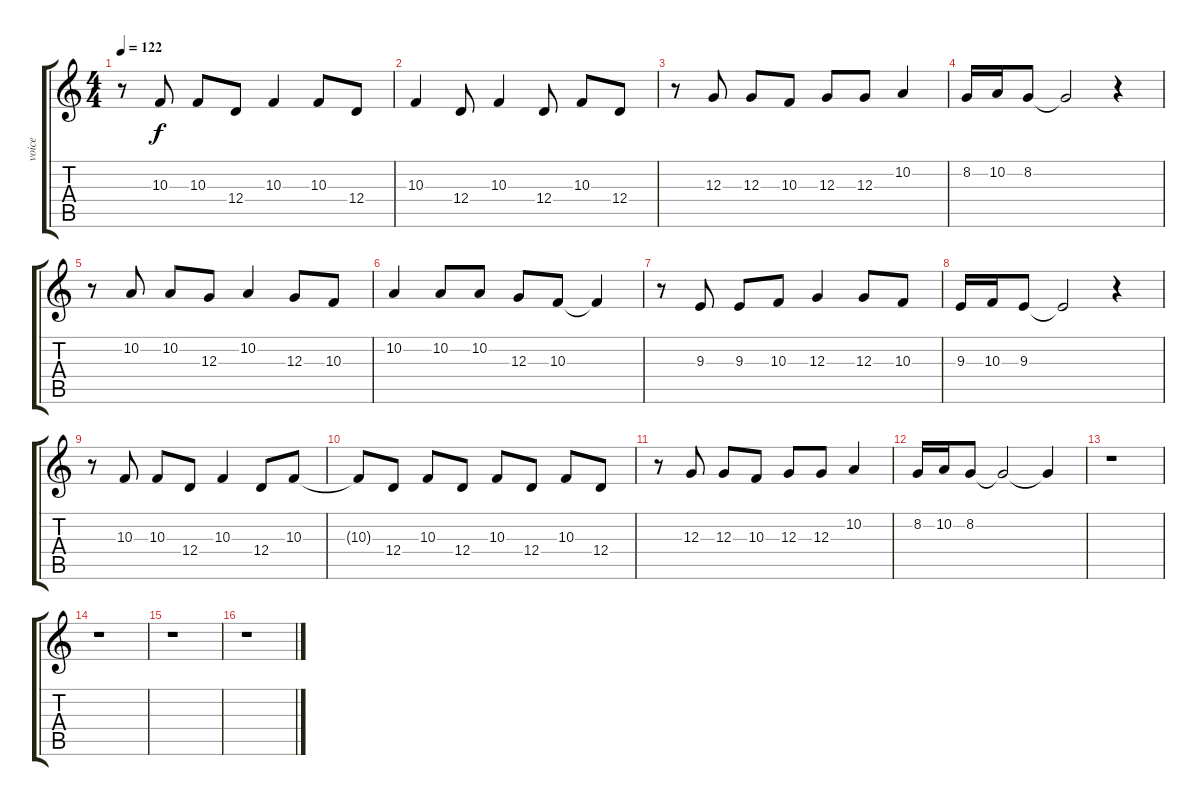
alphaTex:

\track ("voice" "voice") {instrument voiceoohs}
\staff {score tabs}
\tuning (E4 B3 G3 D3 A2 E2) {hide}
\ts (4 4)
\tempo 122
\clef g2
\ks c
r.8{dy f} 10.3.8 10.3.8 12.4.8 10.3.4 10.3.8 12.4.8 |
10.3.4 12.4.8 10.3.4 12.4.8 10.3.8 12.4.8 |
r.8 12.3.8 12.3.8 10.3.8 12.3.8 12.3.8 10.2.4 |
8.2.16 10.2.16 8.2.8 8.2{t}.2 r.4 |
r.8 10.2.8 10.2.8 12.3.8 10.2.4 12.3.8 10.3.8 |
10.2.4 10.2.8 10.2.8 12.3.8 10.3.8 10.3{t}.4 |
r.8 9.3.8 9.3.8 10.3.8 12.3.4 12.3.8 10.3.8 |
9.3.16 10.3.16 9.3.8 9.3{t}.2 r.4 |
r.8 10.3.8 10.3.8 12.4.8 10.3.4 12.4.8 10.3.8 |
10.3{t}.8 12.4.8 10.3.8 12.4.8 10.3.8 12.4.8 10.3.8 12.4.8 |
r.8 12.3.8 12.3.8 10.3.8 12.3.8 12.3.8 10.2.4 |
8.2.16 10.2.16 8.2.8 8.2{t}.2 8.2{t}.4 |
r.1 |
r.1 |
r.1 |
r.1
